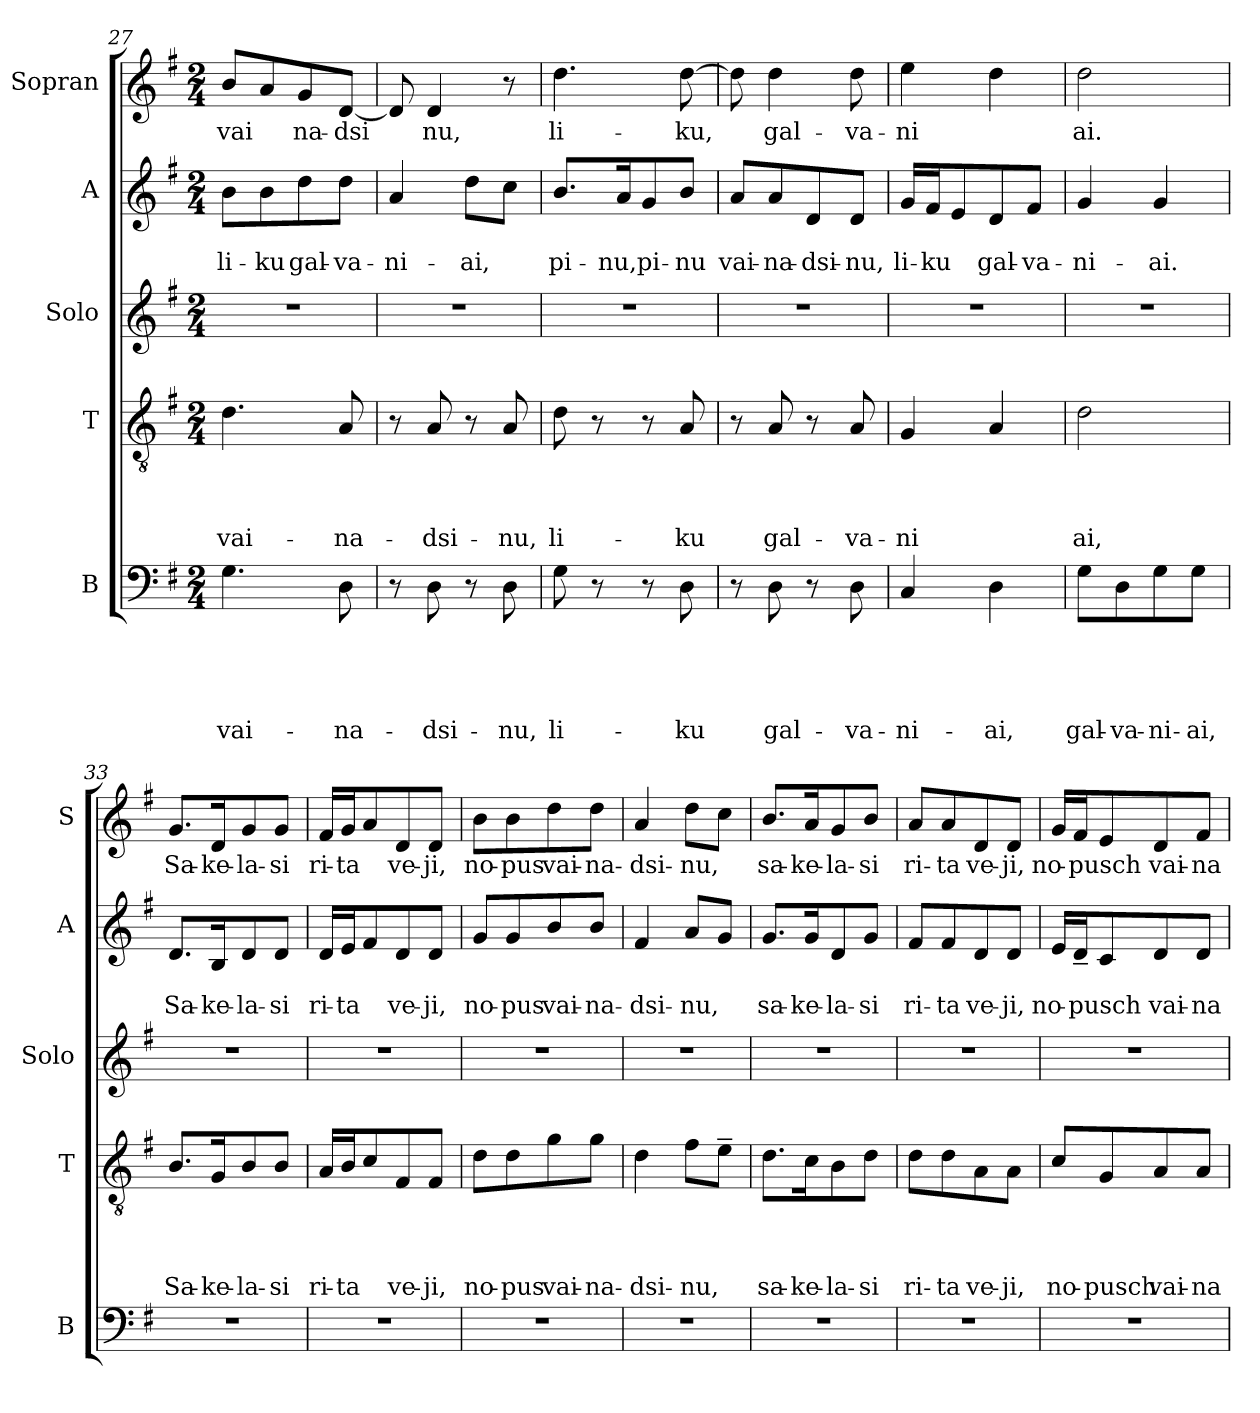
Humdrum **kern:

**kern	**text	**text	**text	**text	**text	**kern	**text	**text	**text	**text	**kern	**kern	**text	**text	**kern	**text
*part5	*part5	*part5	*part5	*part5	*part5	*part4	*part4	*part4	*part4	*part4	*part3	*part2	*part2	*part2	*part1	*part1
*staff5	*staff5	*staff5	*staff5	*staff5	*staff5	*staff4	*staff4	*staff4	*staff4	*staff4	*staff3	*staff2	*staff2	*staff2	*staff1	*staff1
*I"B	*	*	*	*	*	*I"T	*	*	*	*	*I"Solo	*I"A	*	*	*I"Sopran	*
*I'B	*	*	*	*	*	*I'T	*	*	*	*	*I'Solo	*I'A	*	*	*I'S	*
*clefF4	*	*	*	*	*	*clefGv2	*	*	*	*	*clefG2	*clefG2	*	*	*clefG2	*
*k[f#]	*	*	*	*	*	*k[f#]	*	*	*	*	*k[f#]	*k[f#]	*	*	*k[f#]	*
*G:	*	*	*	*	*	*G:	*	*	*	*	*G:	*G:	*	*	*G:	*
*M2/4	*	*	*	*	*	*M2/4	*	*	*	*	*M2/4	*M2/4	*	*	*M2/4	*
=27	=27	=27	=27	=27	=27	=27	=27	=27	=27	=27	=27	=27	=27	=27	=27	=27
!	!	!	!	!	!LO:LY:b	!	!	!	!	!LO:LY:b	!	!	!	!LO:LY:b	!	!LO:LY:b
4.G\	.	.	.	.	vai-	4.d\	.	.	.	vai-	2r	8b\L	.	li-	8b/L	vai
!	!	!	!	!	!	!	!	!	!	!	!	!	!	!LO:LY:b:rj	!	!
.	.	.	.	.	.	.	.	.	.	.	.	8b\	.	-ku	8a/	.
!	!	!	!	!	!	!	!	!	!	!	!	!	!	!LO:LY:b	!	!LO:LY:b
.	.	.	.	.	.	.	.	.	.	.	.	8dd\	.	gal-	8g/	na-
!	!	!	!	!	!LO:LY:b	!	!	!	!	!LO:LY:b	!	!	!	!LO:LY:b:rj	!	!LO:LY:b
8D\	.	.	.	.	-na-	8A/	.	.	.	-na-	.	8dd\J	.	-va-	[<8d/J	-dsi
=28	=28	=28	=28	=28	=28	=28	=28	=28	=28	=28	=28	=28	=28	=28	=28	=28
!	!	!	!	!	!	!	!	!	!	!	!	!	!	!LO:LY:b	!	!
8r	.	.	.	.	.	8r	.	.	.	.	2r	4a/	.	-ni-	8d/]	.
!	!	!	!	!	!LO:LY:b	!	!	!	!	!LO:LY:b	!	!	!	!	!	!LO:LY:b
8D\	.	.	.	.	-dsi-	8A/	.	.	.	-dsi-	.	.	.	.	4d/	nu,
!	!	!	!	!	!	!	!	!	!	!	!	!	!	!LO:LY:b	!	!
8r	.	.	.	.	.	8r	.	.	.	.	.	8dd\L	.	-ai,	.	.
!	!	!	!	!	!LO:LY:b	!	!	!	!	!LO:LY:b	!	!	!	!	!	!
8D\	.	.	.	.	-nu,	8A/	.	.	.	-nu,	.	8cc\J	.	.	8r	.
=29	=29	=29	=29	=29	=29	=29	=29	=29	=29	=29	=29	=29	=29	=29	=29	=29
!	!	!	!	!	!LO:LY:b	!	!	!	!	!LO:LY:b	!	!	!	!LO:LY:b	!	!LO:LY:b
8G\	.	.	.	.	li-	8d\	.	.	.	li-	2r	8.b/L	.	pi-	4.dd\	li-
8r	.	.	.	.	.	8r	.	.	.	.	.	.	.	.	.	.
!	!	!	!	!	!	!	!	!	!	!	!	!	!	!LO:LY:b	!	!
.	.	.	.	.	.	.	.	.	.	.	.	16a/k	.	-nu,	.	.
!	!	!	!	!	!	!	!	!	!	!	!	!	!	!LO:LY:b	!	!
8r	.	.	.	.	.	8r	.	.	.	.	.	8g/	.	pi-	.	.
!	!	!	!	!	!LO:LY:b	!	!	!	!	!LO:LY:b	!	!	!	!LO:LY:b:rj	!	!LO:LY:b
8D\	.	.	.	.	-ku	8A/	.	.	.	-ku	.	8b/J	.	-nu	[>8dd\	-ku,
=30	=30	=30	=30	=30	=30	=30	=30	=30	=30	=30	=30	=30	=30	=30	=30	=30
!	!	!	!	!	!	!	!	!	!	!	!	!	!	!LO:LY:b	!	!
8r	.	.	.	.	.	8r	.	.	.	.	2r	8a/L	.	vai-	8dd\]	.
!	!	!	!	!	!LO:LY:b	!	!	!	!	!LO:LY:b	!	!	!	!LO:LY:b	!	!LO:LY:b
8D\	.	.	.	.	gal-	8A/	.	.	.	gal-	.	8a/	.	-na-	4dd\	gal-
!	!	!	!	!	!	!	!	!	!	!	!	!	!	!LO:LY:b	!	!
8r	.	.	.	.	.	8r	.	.	.	.	.	8d/	.	-dsi-	.	.
!	!	!	!	!	!LO:LY:b	!	!	!	!	!LO:LY:b	!	!	!	!LO:LY:b:rj	!	!LO:LY:b
8D\	.	.	.	.	-va-	8A/	.	.	.	-va-	.	8d/J	.	-nu,	8dd\	-va-
=31	=31	=31	=31	=31	=31	=31	=31	=31	=31	=31	=31	=31	=31	=31	=31	=31
!	!	!	!	!	!LO:LY:b	!	!	!	!	!LO:LY:b	!	!	!	!LO:LY:b	!	!LO:LY:b
4C/	.	.	.	.	-ni-	4G/	.	.	.	-ni	2r	16g/LL	.	li-	4ee\	-ni
!	!	!	!	!	!	!	!	!	!	!	!	!	!	!LO:LY:b	!	!
.	.	.	.	.	.	.	.	.	.	.	.	16f#/J	.	-ku	.	.
.	.	.	.	.	.	.	.	.	.	.	.	8e/	.	.	.	.
!	!	!	!	!	!LO:LY:b	!	!	!	!	!	!	!	!	!LO:LY:b	!	!
4D\	.	.	.	.	-ai,	4A/	.	.	.	.	.	8d/	.	gal-	4dd\	.
!	!	!	!	!	!	!	!	!	!	!	!	!	!	!LO:LY:b:rj	!	!
.	.	.	.	.	.	.	.	.	.	.	.	8f#/J	.	-va-	.	.
=32	=32	=32	=32	=32	=32	=32	=32	=32	=32	=32	=32	=32	=32	=32	=32	=32
!	!	!	!	!	!LO:LY:b	!	!	!	!	!LO:LY:b	!	!	!	!LO:LY:b	!	!LO:LY:b
8G\L	.	.	.	.	gal-	2d\	.	.	.	ai,	2r	4g/	.	-ni-	2dd\	ai.
!	!	!	!	!	!LO:LY:b	!	!	!	!	!	!	!	!	!	!	!
8D\	.	.	.	.	-va-	.	.	.	.	.	.	.	.	.	.	.
!	!	!	!	!	!LO:LY:b	!	!	!	!	!	!	!	!	!LO:LY:b	!	!
8G\	.	.	.	.	-ni-	.	.	.	.	.	.	4g/	.	-ai.	.	.
!	!	!	!	!	!LO:LY:b:rj	!	!	!	!	!	!	!	!	!	!	!
8G\J	.	.	.	.	-ai,	.	.	.	.	.	.	.	.	.	.	.
!!LO:LB:g=z
=33	=33	=33	=33	=33	=33	=33	=33	=33	=33	=33	=33	=33	=33	=33	=33	=33
!LO:N:vis=1	!	!	!	!	!	!	!	!	!	!LO:LY:b	!	!	!	!LO:LY:b	!	!LO:LY:b
2r	.	.	.	.	.	8.B/L	.	.	.	Sa-	2r	8.d/L	.	Sa-	8.g/L	Sa-
!	!	!	!	!	!	!	!	!	!	!LO:LY:b	!	!	!	!LO:LY:b	!	!LO:LY:b
.	.	.	.	.	.	16G/k	.	.	.	-ke-	.	16B/k	.	-ke-	16d/k	-ke-
!	!	!	!	!	!	!	!	!	!	!LO:LY:b:rj	!	!	!	!LO:LY:b:rj	!	!LO:LY:b:rj
.	.	.	.	.	.	8B/	.	.	.	-la-	.	8d/	.	-la-	8g/	-la-
!	!	!	!	!	!	!	!	!	!	!LO:LY:b:rj	!	!	!	!LO:LY:b:rj	!	!LO:LY:b:rj
.	.	.	.	.	.	8B/J	.	.	.	-si	.	8d/J	.	-si	8g/J	-si
=34	=34	=34	=34	=34	=34	=34	=34	=34	=34	=34	=34	=34	=34	=34	=34	=34
!LO:N:vis=1	!	!	!	!	!	!	!	!	!	!LO:LY:b	!	!	!	!LO:LY:b	!	!LO:LY:b
2r	.	.	.	.	.	16A/LL	.	.	.	ri-	2r	16d/LL	.	ri-	16f#/LL	ri-
!	!	!	!	!	!	!	!	!	!	!LO:LY:b	!	!	!	!LO:LY:b	!	!LO:LY:b
.	.	.	.	.	.	16B/J	.	.	.	-ta	.	16e/J	.	-ta	16g/J	-ta
.	.	.	.	.	.	8c/	.	.	.	.	.	8f#/	.	.	8a/	.
!	!	!	!	!	!	!	!	!	!	!LO:LY:b	!	!	!	!LO:LY:b	!	!LO:LY:b
.	.	.	.	.	.	8F#/	.	.	.	ve-	.	8d/	.	ve-	8d/	ve-
!	!	!	!	!	!	!	!	!	!	!LO:LY:b:rj	!	!	!	!LO:LY:b:rj	!	!LO:LY:b:rj
.	.	.	.	.	.	8F#/J	.	.	.	-ji,	.	8d/J	.	-ji,	8d/J	-ji,
=35	=35	=35	=35	=35	=35	=35	=35	=35	=35	=35	=35	=35	=35	=35	=35	=35
!LO:N:vis=1	!	!	!	!	!	!	!	!	!	!LO:LY:b	!	!	!	!LO:LY:b	!	!LO:LY:b
2r	.	.	.	.	.	8d\L	.	.	.	no-	2r	8g/L	.	no-	8b\L	no-
!	!	!	!	!	!	!	!	!	!	!LO:LY:b:rj	!	!	!	!LO:LY:b:rj	!	!LO:LY:b:rj
.	.	.	.	.	.	8d\	.	.	.	-pus	.	8g/	.	-pus	8b\	-pus
!	!	!	!	!	!	!	!	!	!	!LO:LY:b	!	!	!	!LO:LY:b	!	!LO:LY:b
.	.	.	.	.	.	8g\	.	.	.	vai-	.	8b/	.	vai-	8dd\	vai-
!	!	!	!	!	!	!	!	!	!	!LO:LY:b:rj	!	!	!	!LO:LY:b:rj	!	!LO:LY:b:rj
.	.	.	.	.	.	8g\J	.	.	.	-na-	.	8b/J	.	-na-	8dd\J	-na-
=36	=36	=36	=36	=36	=36	=36	=36	=36	=36	=36	=36	=36	=36	=36	=36	=36
!LO:N:vis=1	!	!	!	!	!	!	!	!	!	!LO:LY:b	!	!	!	!LO:LY:b	!	!LO:LY:b
2r	.	.	.	.	.	4d\	.	.	.	-dsi-	2r	4f#/	.	-dsi-	4a/	-dsi-
!	!	!	!	!	!	!	!	!	!	!LO:LY:b	!	!	!	!LO:LY:b	!	!LO:LY:b
.	.	.	.	.	.	8f#\L	.	.	.	-nu,	.	8a/L	.	-nu,	8dd\L	-nu,
.	.	.	.	.	.	8e~>\J	.	.	.	.	.	8g/J	.	.	8cc\J	.
=37	=37	=37	=37	=37	=37	=37	=37	=37	=37	=37	=37	=37	=37	=37	=37	=37
!LO:N:vis=1	!	!	!	!	!	!	!	!	!	!LO:LY:b	!	!	!	!LO:LY:b	!	!LO:LY:b
2r	.	.	.	.	.	8.d\L	.	.	.	sa-	2r	8.g/L	.	sa-	8.b/L	sa-
!	!	!	!	!	!	!	!	!	!	!LO:LY:b	!	!	!	!LO:LY:b	!	!LO:LY:b
.	.	.	.	.	.	16c\k	.	.	.	-ke-	.	16g/k	.	-ke-	16a/k	-ke-
!	!	!	!	!	!	!	!	!	!	!LO:LY:b:rj	!	!	!	!LO:LY:b:rj	!	!LO:LY:b:rj
.	.	.	.	.	.	8B\	.	.	.	-la-	.	8d/	.	-la-	8g/	-la-
!	!	!	!	!	!	!	!	!	!	!LO:LY:b:rj	!	!	!	!LO:LY:b:rj	!	!LO:LY:b:rj
.	.	.	.	.	.	8d\J	.	.	.	-si	.	8g/J	.	-si	8b/J	-si
=38	=38	=38	=38	=38	=38	=38	=38	=38	=38	=38	=38	=38	=38	=38	=38	=38
!LO:N:vis=1	!	!	!	!	!	!	!	!	!	!LO:LY:b	!	!	!	!LO:LY:b	!	!LO:LY:b
2r	.	.	.	.	.	8d\L	.	.	.	ri-	2r	8f#/L	.	ri-	8a/L	ri-
!	!	!	!	!	!	!	!	!	!	!LO:LY:b	!	!	!	!LO:LY:b	!	!LO:LY:b
.	.	.	.	.	.	8d\	.	.	.	-ta	.	8f#/	.	-ta	8a/	-ta
!	!	!	!	!	!	!	!	!	!	!LO:LY:b	!	!	!	!LO:LY:b	!	!LO:LY:b
.	.	.	.	.	.	8A\	.	.	.	ve-	.	8d/	.	ve-	8d/	ve-
!	!	!	!	!	!	!	!	!	!	!LO:LY:b:rj	!	!	!	!LO:LY:b:rj	!	!LO:LY:b:rj
.	.	.	.	.	.	8A\J	.	.	.	-ji,	.	8d/J	.	-ji,	8d/J	-ji,
=39	=39	=39	=39	=39	=39	=39	=39	=39	=39	=39	=39	=39	=39	=39	=39	=39
!LO:N:vis=1	!	!	!	!	!	!	!	!	!	!LO:LY:b	!	!	!	!LO:LY:b	!	!LO:LY:b
2r	.	.	.	.	.	8c/L	.	.	.	no-	2r	16e/LL	.	no-	16g/LL	no-
!	!	!	!	!	!	!	!	!	!	!	!	!	!	!LO:LY:b	!	!LO:LY:b
.	.	.	.	.	.	.	.	.	.	.	.	16d~</J	.	-pusch	16f#/J	-pusch
!	!	!	!	!	!	!	!	!	!	!LO:LY:b	!	!	!	!	!	!
.	.	.	.	.	.	8G/	.	.	.	-pusch	.	8c/	.	.	8e/	.
!	!	!	!	!	!	!	!	!	!	!LO:LY:b	!	!	!	!LO:LY:b	!	!LO:LY:b
.	.	.	.	.	.	8A/	.	.	.	vai-	.	8d/	.	vai-	8d/	vai-
!	!	!	!	!	!	!	!	!	!	!LO:LY:b:rj	!	!	!	!LO:LY:b:rj	!	!LO:LY:b:rj
.	.	.	.	.	.	8A/J	.	.	.	-na-	.	8d/J	.	-na-	8f#/J	-na-
=	=	=	=	=	=	=	=	=	=	=	=	=	=	=	=	=
*-	*-	*-	*-	*-	*-	*-	*-	*-	*-	*-	*-	*-	*-	*-	*-	*-
